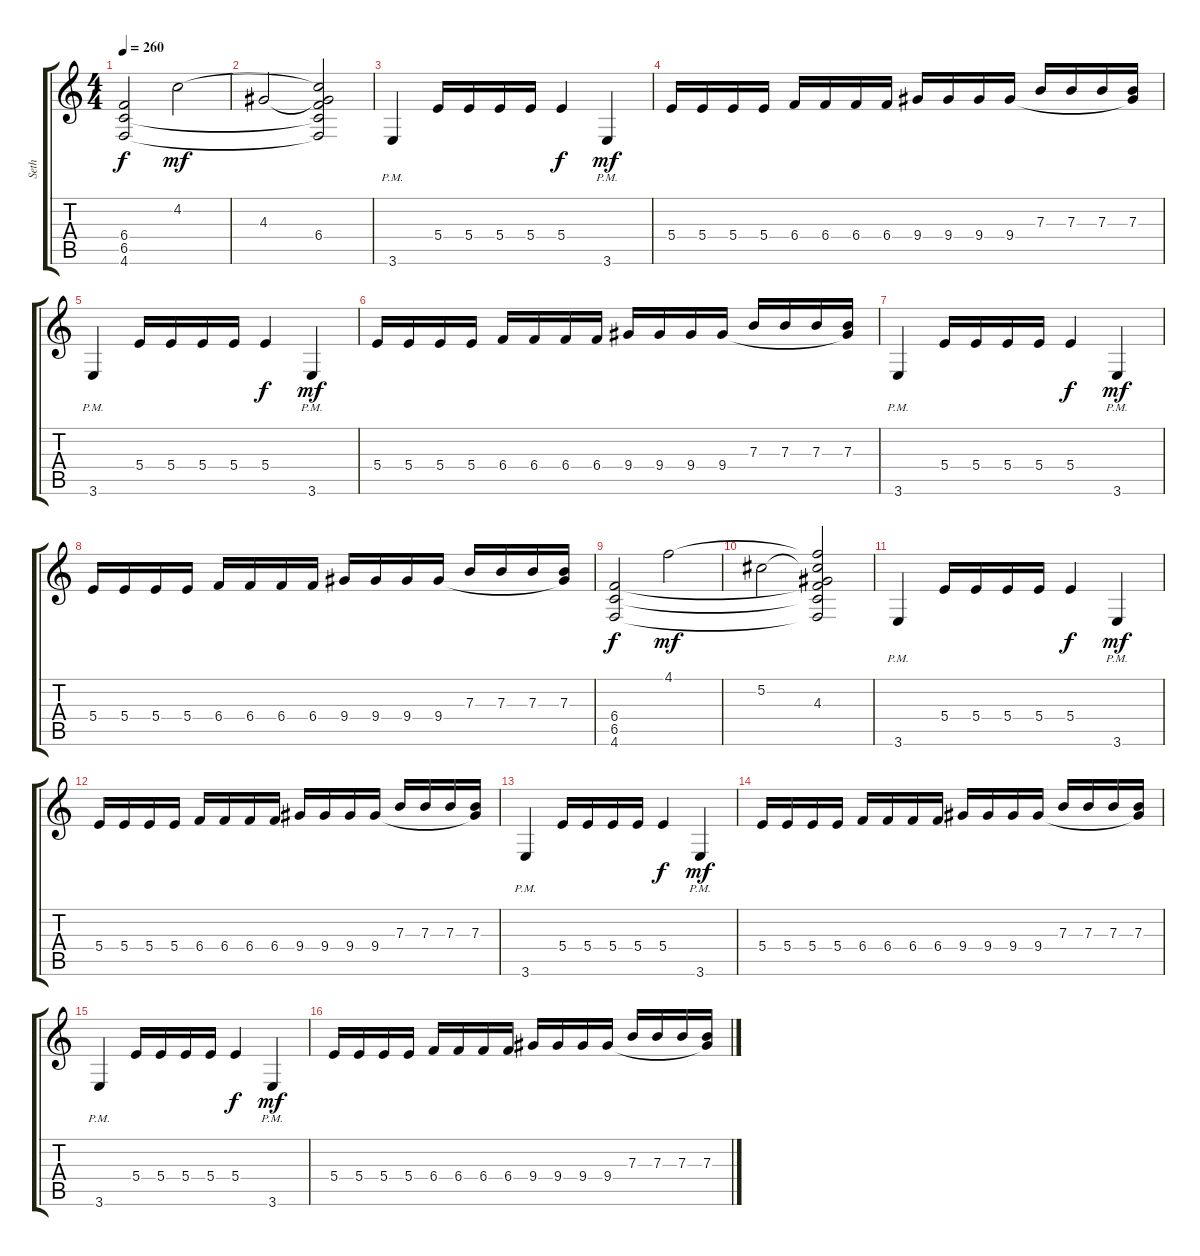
\track ("Seth" "Seth") {instrument distortionguitar}
\staff {score tabs}
\tuning (Db4 Ab3 E3 B2 Gb2 Db2) {hide}
\ts (4 4)
\tempo 260
\clef g2
\ks c
(6.4 6.5 4.6).2{dy f} 4.2.2{dy mf} |
4.3.2 (4.2{t} 4.3{t} 6.4 6.5{t} 4.6{t}).2 |
3.6{pm}.4 5.4.16 5.4.16 5.4.16 5.4.16 5.4.4{dy f} 3.6{pm}.4{dy mf} |
5.4.16 5.4.16 5.4.16 5.4.16 6.4.16 6.4.16 6.4.16 6.4.16 9.4.16 9.4.16 9.4.16 9.4.16 7.3.16 7.3.16 7.3.16 (7.3 9.4{t}).16 |
3.6{pm}.4 5.4.16 5.4.16 5.4.16 5.4.16 5.4.4{dy f} 3.6{pm}.4{dy mf} |
5.4.16 5.4.16 5.4.16 5.4.16 6.4.16 6.4.16 6.4.16 6.4.16 9.4.16 9.4.16 9.4.16 9.4.16 7.3.16 7.3.16 7.3.16 (7.3 9.4{t}).16 |
3.6{pm}.4 5.4.16 5.4.16 5.4.16 5.4.16 5.4.4{dy f} 3.6{pm}.4{dy mf} |
5.4.16 5.4.16 5.4.16 5.4.16 6.4.16 6.4.16 6.4.16 6.4.16 9.4.16 9.4.16 9.4.16 9.4.16 7.3.16 7.3.16 7.3.16 (7.3 9.4{t}).16 |
(6.4 6.5 4.6).2{dy f} 4.1.2{dy mf} |
5.2.2 (4.1{t} 5.2{t} 4.3 6.4{t} 6.5{t} 4.6{t}).2 |
3.6{pm}.4 5.4.16 5.4.16 5.4.16 5.4.16 5.4.4{dy f} 3.6{pm}.4{dy mf} |
5.4.16 5.4.16 5.4.16 5.4.16 6.4.16 6.4.16 6.4.16 6.4.16 9.4.16 9.4.16 9.4.16 9.4.16 7.3.16 7.3.16 7.3.16 (7.3 9.4{t}).16 |
3.6{pm}.4 5.4.16 5.4.16 5.4.16 5.4.16 5.4.4{dy f} 3.6{pm}.4{dy mf} |
5.4.16 5.4.16 5.4.16 5.4.16 6.4.16 6.4.16 6.4.16 6.4.16 9.4.16 9.4.16 9.4.16 9.4.16 7.3.16 7.3.16 7.3.16 (7.3 9.4{t}).16 |
3.6{pm}.4 5.4.16 5.4.16 5.4.16 5.4.16 5.4.4{dy f} 3.6{pm}.4{dy mf} |
5.4.16 5.4.16 5.4.16 5.4.16 6.4.16 6.4.16 6.4.16 6.4.16 9.4.16 9.4.16 9.4.16 9.4.16 7.3.16 7.3.16 7.3.16 (7.3 9.4{t}).16
